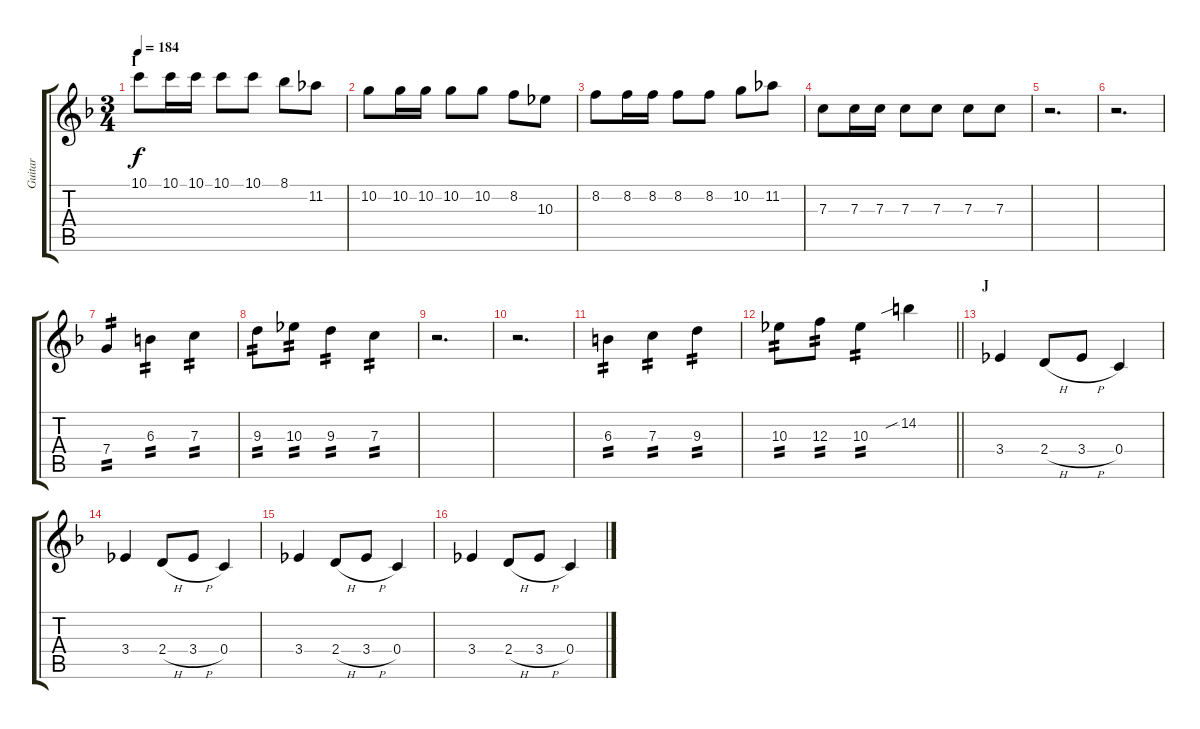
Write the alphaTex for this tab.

\track ("Guitar" "Guitar") {instrument distortionguitar}
\staff {score tabs}
\tuning (D4 A3 F3 C3 G2 C2) {hide}
\ts (3 4)
\section ("" "I")
\tempo 184
\clef g2
\ks f
10.1.8{dy f} 10.1.16 10.1.16 10.1.8 10.1.8 8.1.8 11.2.8 |
10.2.8 10.2.16 10.2.16 10.2.8 10.2.8 8.2.8 10.3.8 |
8.2.8 8.2.16 8.2.16 8.2.8 8.2.8 10.2.8 11.2.8 |
7.3.8 7.3.16 7.3.16 7.3.8 7.3.8 7.3.8 7.3.8 |
r.2{d} |
r.2{d} |
7.4.4{tp 2} 6.3.4{tp 2} 7.3.4{tp 2} |
9.3.8{tp 2} 10.3.8{tp 2} 9.3.4{tp 2} 7.3.4{tp 2} |
r.2{d} |
r.2{d} |
6.3.4{tp 2} 7.3.4{tp 2} 9.3.4{tp 2} |
\barLineRight lightlight
10.3.8{tp 2} 12.3.8{tp 2} 10.3.4{tp 2} 14.2{sib}.4 |
\section ("" "J")
3.4.4 2.4{h}.8 3.4{h}.8 0.4.4 |
3.4.4 2.4{h}.8 3.4{h}.8 0.4.4 |
3.4.4 2.4{h}.8 3.4{h}.8 0.4.4 |
3.4.4 2.4{h}.8 3.4{h}.8 0.4.4
